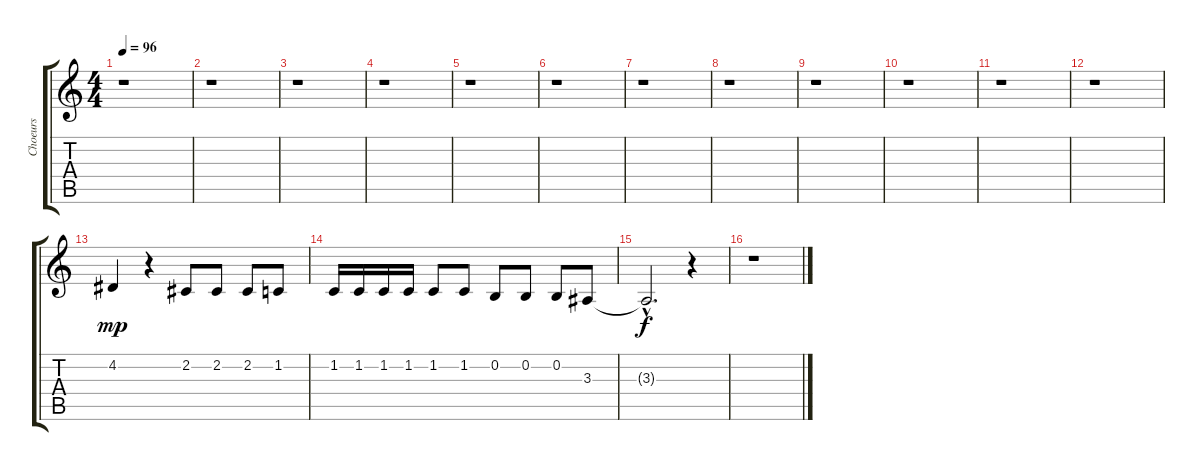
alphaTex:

\track ("Choeurs" "Choeurs") {instrument voiceoohs}
\staff {score tabs}
\tuning (E4 B3 G3 D3 A2 E2) {hide}
\ts (4 4)
\tempo 96
\clef g2
\ks c
r.1{dy mp instrument voiceoohs} |
r.1 |
r.1 |
r.1 |
r.1 |
r.1 |
r.1 |
r.1 |
r.1 |
r.1 |
r.1 |
r.1 |
4.2.4 r.4 2.2.8 2.2.8 2.2.8 1.2.8 |
1.2.16 1.2.16 1.2.16 1.2.16 1.2.8 1.2.8 0.2.8 0.2.8 0.2.8 3.3.8 |
3.3{hac t}.2{d dy f} r.4 |
r.1
